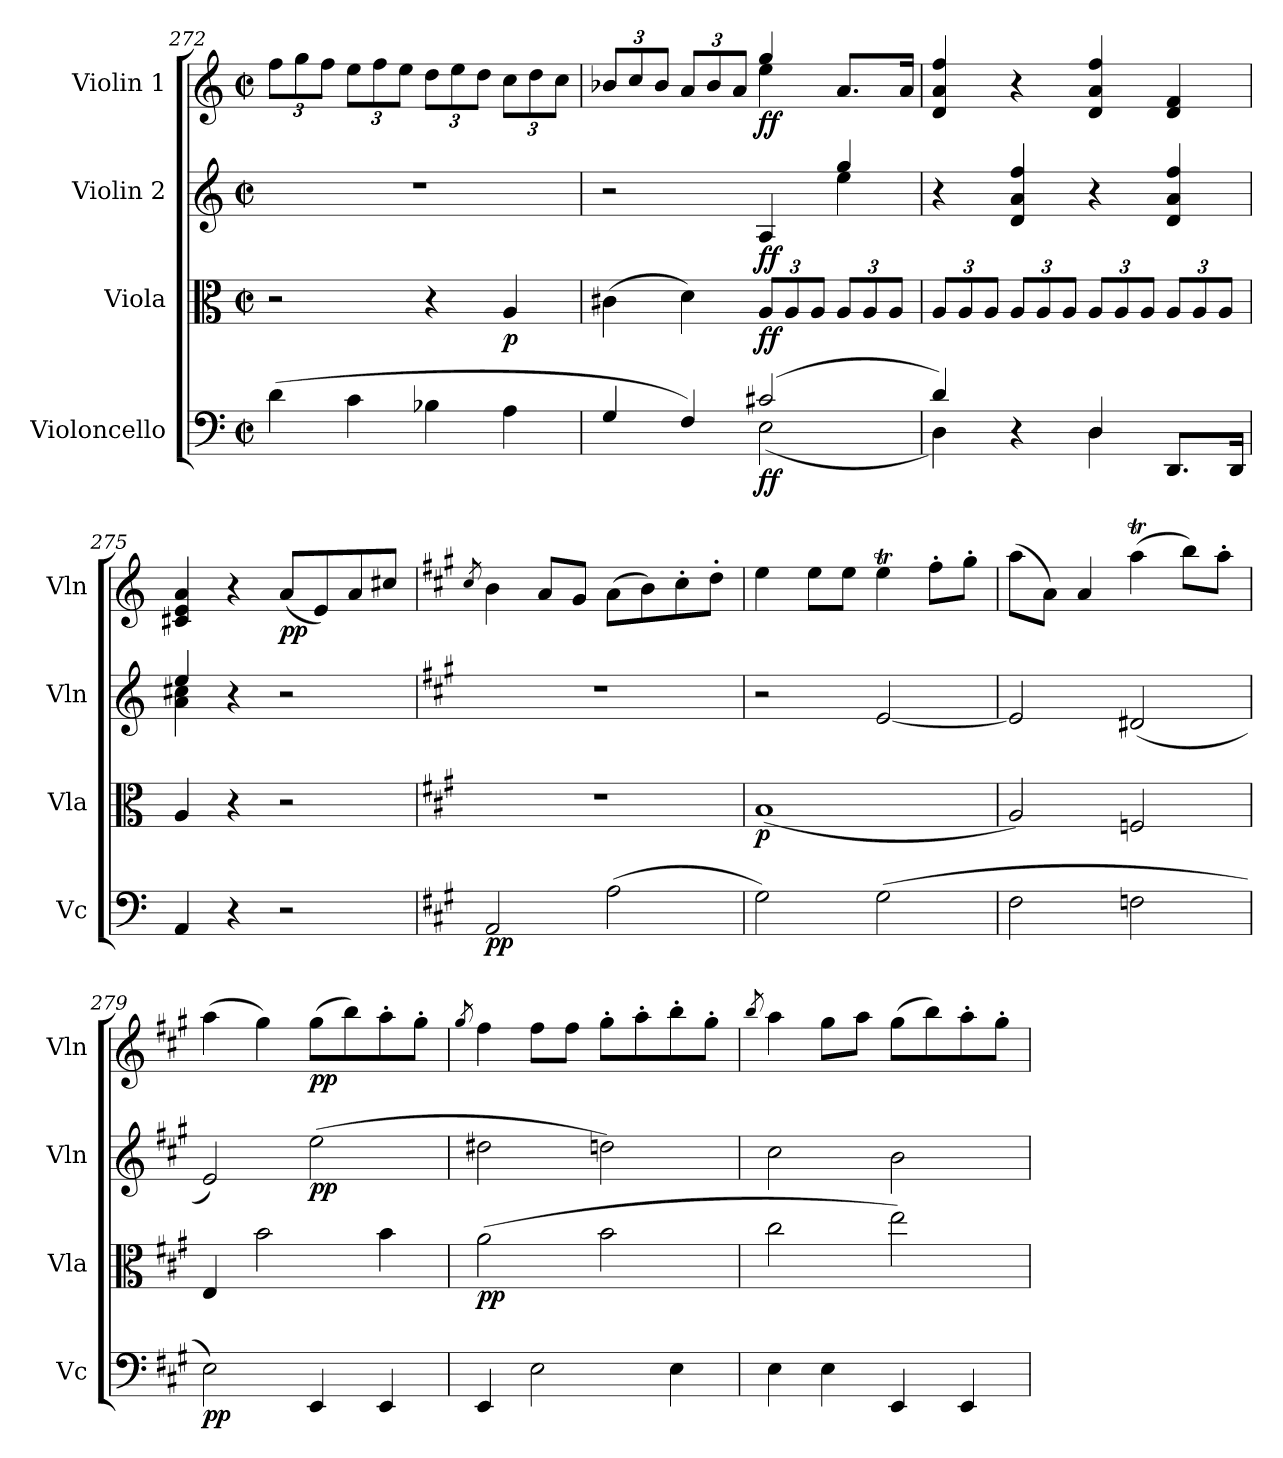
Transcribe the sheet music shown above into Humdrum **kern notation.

**kern	**dynam	**kern	**dynam	**kern	**dynam	**kern	**dynam
*part4	*part4	*part3	*part3	*part2	*part2	*part1	*part1
*staff4	*staff4	*staff3	*staff3	*staff2	*staff2	*staff1	*staff1
*I"Violoncello	*	*I"Viola	*	*I"Violin 2	*	*I"Violin 1	*
*I'Vc	*	*I'Vla	*	*I'Vln	*	*I'Vln	*
*clefF4	*	*clefC3	*	*clefG2	*	*clefG2	*
*k[]	*	*k[]	*	*k[]	*	*k[]	*
*M2/2	*	*M2/2	*	*M2/2	*	*M2/2	*
*met(c|)	*	*met(c|)	*	*met(c|)	*	*met(c|)	*
*	*	*	*	*	*	*Xbrackettup	*
=272	=272	=272	=272	=272	=272	=272	=272
(>4d\	.	2r	.	1r	.	12ff\L	.
.	.	.	.	.	.	12gg\	.
.	.	.	.	.	.	12ff\J	.
4c\	.	.	.	.	.	12ee\L	.
.	.	.	.	.	.	12ff\	.
.	.	.	.	.	.	12ee\J	.
4B-X\	.	4r	.	.	.	12dd\L	.
.	.	.	.	.	.	12ee\	.
.	.	.	.	.	.	12dd\J	.
!	!	!	!LO:DY:b	!	!	!	!
4A\	.	4A/	p	.	.	12cc\L	.
.	.	.	.	.	.	12dd\	.
.	.	.	.	.	.	12cc\J	.
!!LO:PB:g=z
=273	=273	=273	=273	=273	=273	=273	=273
*^	*	*	*	*^	*	*^	*
4G/	2ryy	.	(>4c#X\	.	2r	2.ryy	.	12b-X/L	2ryy	.
.	.	.	.	.	.	.	.	12cc/	.	.
.	.	.	.	.	.	.	.	12b-/J	.	.
4F/)	.	.	4d\)	.	.	.	.	12a/L	.	.
.	.	.	.	.	.	.	.	12b-/	.	.
.	.	.	.	.	.	.	.	12a/J	.	.
*	*	*	*Xbrackettup	*	*	*	*	*	*	*
!	!	!LO:DY:b	!	!LO:DY:b	!	!	!LO:DY:b	!	!	!LO:DY:b
(>2c#X/	(<2E\	ff	12A/L	ff	4A/	.	ff	4gg/	4ee\	ff
.	.	.	12A/	.	.	.	.	.	.	.
.	.	.	12A/J	.	.	.	.	.	.	.
.	.	.	12A/L	.	4gg/	4ee\	.	8.a/L	4ryy	.
.	.	.	12A/	.	.	.	.	.	.	.
.	.	.	12A/J	.	.	.	.	.	.	.
.	.	.	.	.	.	.	.	16a/Jk	.	.
*	*	*	*	*	*v	*v	*	*	*	*
*	*	*	*	*	*	*	*v	*v	*
=274	=274	=274	=274	=274	=274	=274	=274	=274
4d/)	4D\)	.	12A/L	.	4r	.	4d/ 4a/ 4ff/	.
.	.	.	12A/	.	.	.	.	.
.	.	.	12A/J	.	.	.	.	.
4r	4ryy	.	12A/L	.	4d/ 4a/ 4ff/	.	4r	.
.	.	.	12A/	.	.	.	.	.
.	.	.	12A/J	.	.	.	.	.
4D/	4D\	.	12A/L	.	4r	.	4d/ 4a/ 4ff/	.
.	.	.	12A/	.	.	.	.	.
.	.	.	12A/J	.	.	.	.	.
8.DD/L	4ryy	.	12A/L	.	4d/ 4a/ 4ff/	.	4d/ 4f/	.
.	.	.	12A/	.	.	.	.	.
.	.	.	12A/J	.	.	.	.	.
16DD/Jk	.	.	.	.	.	.	.	.
*v	*v	*	*	*	*	*	*	*
=275	=275	=275	=275	=275	=275	=275	=275
*	*	*	*	*^	*	*	*
4AA/	.	4A/	.	4ee/	4a\ 4cc#X\	.	4c#X/ 4e/ 4a/	.
4r	.	4r	.	4r	4ryy	.	4r	.
!	!	!	!	!	!	!	!	!LO:DY:b
2r	.	2r	.	2r	2ryy	.	(<8a/L	pp
.	.	.	.	.	.	.	8e/)	.
.	.	.	.	.	.	.	8a/	.
.	.	.	.	.	.	.	8cc#X/J	.
*	*	*	*	*v	*v	*	*	*
=276	=276	=276	=276	=276	=276	=276	=276
*k[f#c#g#]	*	*k[f#c#g#]	*	*k[f#c#g#]	*	*k[f#c#g#]	*
.	.	.	.	.	.	8qcc#/	.
!	!LO:DY:b	!	!	!	!	!	!
2AA/	pp	1r	.	1r	.	4b\	.
.	.	.	.	.	.	8a/L	.
.	.	.	.	.	.	8g#/J	.
(>2A\	.	.	.	.	.	(>8a\L	.
.	.	.	.	.	.	8b\)	.
.	.	.	.	.	.	8cc#'\	.
.	.	.	.	.	.	8dd'\J	.
=277	=277	=277	=277	=277	=277	=277	=277
!	!	!	!LO:DY:b	!	!	!	!
2G#\)	.	(<1B	p	2r	.	4ee\	.
.	.	.	.	.	.	8ee\L	.
.	.	.	.	.	.	8ee\J	.
!	!	!	!	!	!LO:DY:b	!	!
(>2G#\	.	.	.	[2e/	other-dynamics	4eeT\	.
.	.	.	.	.	.	8ff#'\L	.
.	.	.	.	.	.	8gg#'\J	.
=278	=278	=278	=278	=278	=278	=278	=278
!	!LO:DY:b	!	!LO:DY:b	!	!LO:DY:b	!	!LO:DY:b
2F#\	other-dynamics	2A/)	other-dynamics	2e/]	other-dynamics	(>8aa\L	other-dynamics
.	.	.	.	.	.	8a\J)	.
.	.	.	.	.	.	4a/	.
2Fn\	.	2Fn/	.	(<2d#X/	.	(>4aaT\	.
.	.	.	.	.	.	8bb\L)	.
.	.	.	.	.	.	8aa'\J	.
!!LO:PB:g=z
=279	=279	=279	=279	=279	=279	=279	=279
!	!LO:DY:b	!	!	!	!	!	!
2E\)	pp	4E/	.	2e/)	.	(>4aa\	.
.	.	2b\	.	.	.	4gg#\)	.
!	!	!	!	!	!LO:DY:b	!	!LO:DY:b
4EE/	.	.	.	(>2ee\	pp	(>8gg#\L	pp
.	.	.	.	.	.	8bb\)	.
4EE/	.	4b\	.	.	.	8aa'\	.
.	.	.	.	.	.	8gg#'\J	.
=280	=280	=280	=280	=280	=280	=280	=280
.	.	.	.	.	.	8qgg#/	.
!	!	!	!LO:DY:b	!	!	!	!
4EE/	.	(>2a\	pp	2dd#X\	.	4ff#\	.
2E\	.	.	.	.	.	8ff#\L	.
.	.	.	.	.	.	8ff#\J	.
.	.	2b\	.	2ddn\)	.	8gg#'\L	.
.	.	.	.	.	.	8aa'\	.
4E\	.	.	.	.	.	8bb'\	.
.	.	.	.	.	.	8gg#'\J	.
=281	=281	=281	=281	=281	=281	=281	=281
.	.	.	.	.	.	8qbb/	.
4E\	.	2cc#\	.	2cc#\	.	4aa\	.
4E\	.	.	.	.	.	8gg#\L	.
.	.	.	.	.	.	8aa\J	.
4EE/	.	2ee\)	.	2b\	.	(>8gg#\L	.
.	.	.	.	.	.	8bb\)	.
4EE/	.	.	.	.	.	8aa'\	.
.	.	.	.	.	.	8gg#'\J	.
=	=	=	=	=	=	=	=
*-	*-	*-	*-	*-	*-	*-	*-
